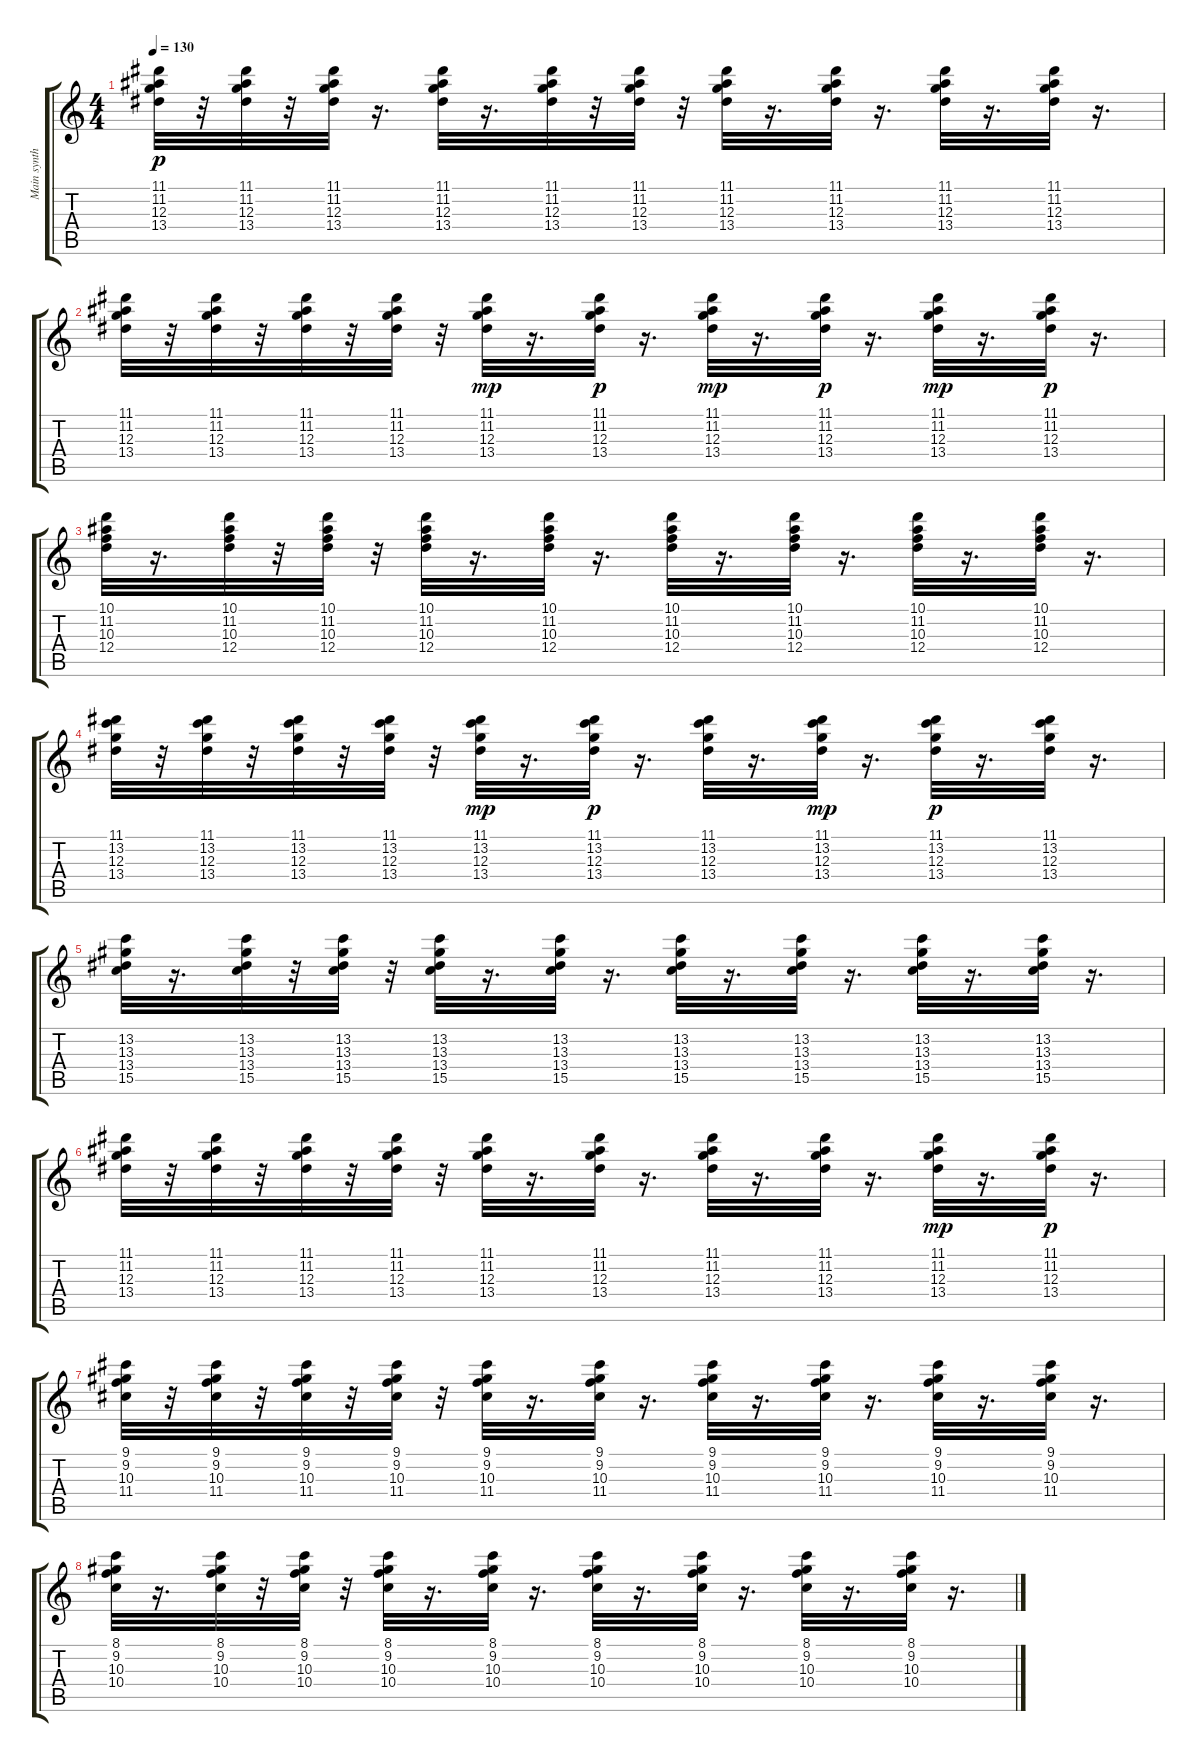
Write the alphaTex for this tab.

\track ("Main synth piano chords" "Main synth") {instrument electricbassfinger}
\staff {score tabs}
\tuning (E4 B3 G3 D3 A2 E2) {hide}
\ts (4 4)
\tempo 130
\clef g2
\ks c
(11.1 11.2 12.3 13.4).32{dy p} r.32 (11.1 11.2 12.3 13.4).32 r.32 (11.1 11.2 12.3 13.4).32 r.16{d} (11.1 11.2 12.3 13.4).32 r.16{d} (11.1 11.2 12.3 13.4).32 r.32 (11.1 11.2 12.3 13.4).32 r.32 (11.1 11.2 12.3 13.4).32 r.16{d} (11.1 11.2 12.3 13.4).32 r.16{d} (11.1 11.2 12.3 13.4).32 r.16{d} (11.1 11.2 12.3 13.4).32 r.16{d} |
(11.1 11.2 12.3 13.4).32 r.32 (11.1 11.2 12.3 13.4).32 r.32 (11.1 11.2 12.3 13.4).32 r.32 (11.1 11.2 12.3 13.4).32 r.32 (11.1 11.2 12.3 13.4).32{dy mp} r.16{d} (11.1 11.2 12.3 13.4).32{dy p} r.16{d} (11.1 11.2 12.3 13.4).32{dy mp} r.16{d} (11.1 11.2 12.3 13.4).32{dy p} r.16{d} (11.1 11.2 12.3 13.4).32{dy mp} r.16{d} (11.1 11.2 12.3 13.4).32{dy p} r.16{d} |
(10.1 11.2 10.3 12.4).32 r.16{d} (10.1 11.2 10.3 12.4).32 r.32 (10.1 11.2 10.3 12.4).32 r.32 (10.1 11.2 10.3 12.4).32 r.16{d} (10.1 11.2 10.3 12.4).32 r.16{d} (10.1 11.2 10.3 12.4).32 r.16{d} (10.1 11.2 10.3 12.4).32 r.16{d} (10.1 11.2 10.3 12.4).32 r.16{d} (10.1 11.2 10.3 12.4).32 r.16{d} |
(11.1 13.2 12.3 13.4).32 r.32 (11.1 13.2 12.3 13.4).32 r.32 (11.1 13.2 12.3 13.4).32 r.32 (11.1 13.2 12.3 13.4).32 r.32 (11.1 13.2 12.3 13.4).32{dy mp} r.16{d} (11.1 13.2 12.3 13.4).32{dy p} r.16{d} (11.1 13.2 12.3 13.4).32 r.16{d} (11.1 13.2 12.3 13.4).32{dy mp} r.16{d} (11.1 13.2 12.3 13.4).32{dy p} r.16{d} (11.1 13.2 12.3 13.4).32 r.16{d} |
(13.2 13.3 13.4 15.5).32 r.16{d} (13.2 13.3 13.4 15.5).32 r.32 (13.2 13.3 13.4 15.5).32 r.32 (13.2 13.3 13.4 15.5).32 r.16{d} (13.2 13.3 13.4 15.5).32 r.16{d} (13.2 13.3 13.4 15.5).32 r.16{d} (13.2 13.3 13.4 15.5).32 r.16{d} (13.2 13.3 13.4 15.5).32 r.16{d} (13.2 13.3 13.4 15.5).32 r.16{d} |
(11.1 11.2 12.3 13.4).32 r.32 (11.1 11.2 12.3 13.4).32 r.32 (11.1 11.2 12.3 13.4).32 r.32 (11.1 11.2 12.3 13.4).32 r.32 (11.1 11.2 12.3 13.4).32 r.16{d} (11.1 11.2 12.3 13.4).32 r.16{d} (11.1 11.2 12.3 13.4).32 r.16{d} (11.1 11.2 12.3 13.4).32 r.16{d} (11.1 11.2 12.3 13.4).32{dy mp} r.16{d} (11.1 11.2 12.3 13.4).32{dy p} r.16{d} |
(9.1 9.2 10.3 11.4).32 r.32 (9.1 9.2 10.3 11.4).32 r.32 (9.1 9.2 10.3 11.4).32 r.32 (9.1 9.2 10.3 11.4).32 r.32 (9.1 9.2 10.3 11.4).32 r.16{d} (9.1 9.2 10.3 11.4).32 r.16{d} (9.1 9.2 10.3 11.4).32 r.16{d} (9.1 9.2 10.3 11.4).32 r.16{d} (9.1 9.2 10.3 11.4).32 r.16{d} (9.1 9.2 10.3 11.4).32 r.16{d} |
(8.1 9.2 10.3 10.4).32 r.16{d} (8.1 9.2 10.3 10.4).32 r.32 (8.1 9.2 10.3 10.4).32 r.32 (8.1 9.2 10.3 10.4).32 r.16{d} (8.1 9.2 10.3 10.4).32 r.16{d} (8.1 9.2 10.3 10.4).32 r.16{d} (8.1 9.2 10.3 10.4).32 r.16{d} (8.1 9.2 10.3 10.4).32 r.16{d} (8.1 9.2 10.3 10.4).32 r.16{d}
